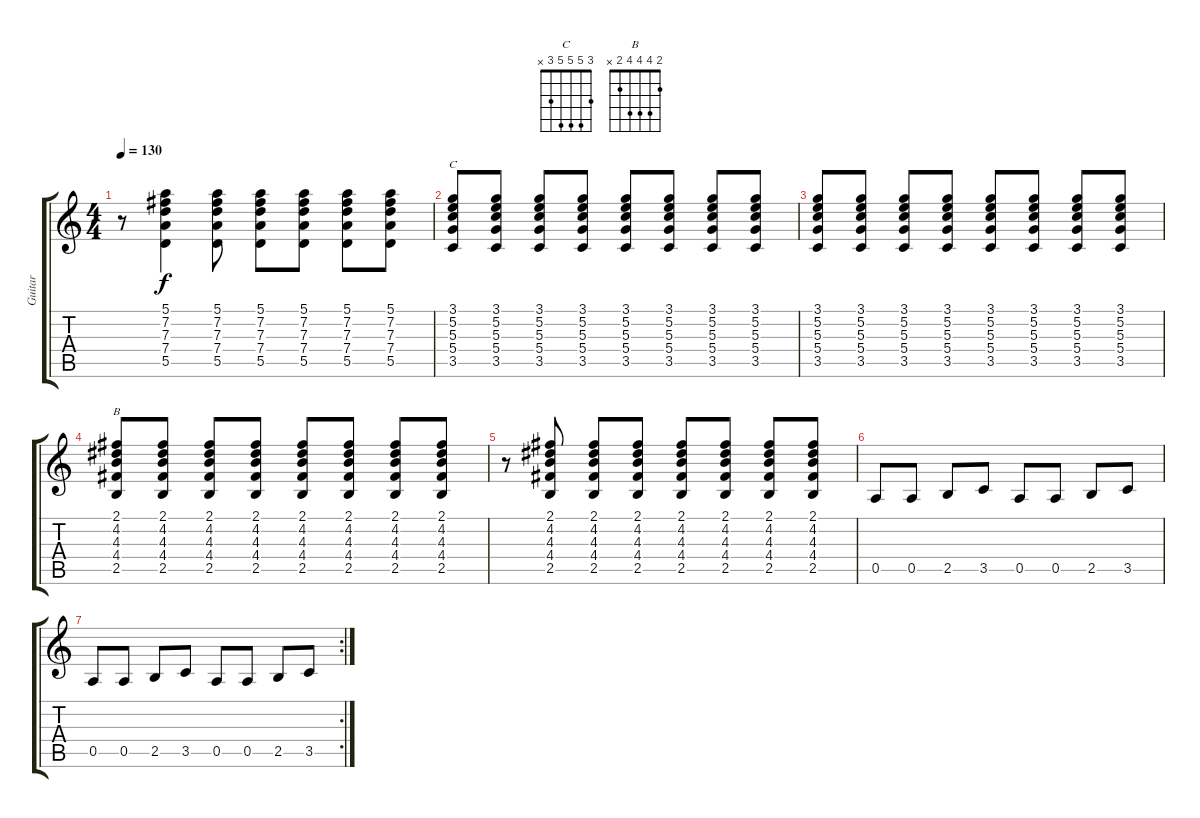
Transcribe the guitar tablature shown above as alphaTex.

\track ("Guitar" "Guitar") {instrument electricguitarmuted}
\staff {score tabs}
\tuning (E4 B3 G3 D3 A2 E2) {hide}
\chord ("C" 3 5 5 5 3 x)
\chord ("B" 2 4 4 4 2 x)
\ts (4 4)
\tempo 130
\clef g2
\ks c
r.8{dy f} (5.1 7.2 7.3 7.4 5.5).4 (5.1 7.2 7.3 7.4 5.5).8 (5.1 7.2 7.3 7.4 5.5).8 (5.1 7.2 7.3 7.4 5.5).8 (5.1 7.2 7.3 7.4 5.5).8 (5.1 7.2 7.3 7.4 5.5).8 |
(3.1 5.2 5.3 5.4 3.5).8{ch "C"} (3.1 5.2 5.3 5.4 3.5).8 (3.1 5.2 5.3 5.4 3.5).8 (3.1 5.2 5.3 5.4 3.5).8 (3.1 5.2 5.3 5.4 3.5).8 (3.1 5.2 5.3 5.4 3.5).8 (3.1 5.2 5.3 5.4 3.5).8 (3.1 5.2 5.3 5.4 3.5).8 |
(3.1 5.2 5.3 5.4 3.5).8 (3.1 5.2 5.3 5.4 3.5).8 (3.1 5.2 5.3 5.4 3.5).8 (3.1 5.2 5.3 5.4 3.5).8 (3.1 5.2 5.3 5.4 3.5).8 (3.1 5.2 5.3 5.4 3.5).8 (3.1 5.2 5.3 5.4 3.5).8 (3.1 5.2 5.3 5.4 3.5).8 |
(2.1 4.2 4.3 4.4 2.5).8{ch "B"} (2.1 4.2 4.3 4.4 2.5).8 (2.1 4.2 4.3 4.4 2.5).8 (2.1 4.2 4.3 4.4 2.5).8 (2.1 4.2 4.3 4.4 2.5).8 (2.1 4.2 4.3 4.4 2.5).8 (2.1 4.2 4.3 4.4 2.5).8 (2.1 4.2 4.3 4.4 2.5).8 |
r.8 (2.1 4.2 4.3 4.4 2.5).8 (2.1 4.2 4.3 4.4 2.5).8 (2.1 4.2 4.3 4.4 2.5).8 (2.1 4.2 4.3 4.4 2.5).8 (2.1 4.2 4.3 4.4 2.5).8 (2.1 4.2 4.3 4.4 2.5).8 (2.1 4.2 4.3 4.4 2.5).8 |
0.5.8 0.5.8 2.5.8 3.5.8 0.5.8 0.5.8 2.5.8 3.5.8 |
\rc 2
0.5.8 0.5.8 2.5.8 3.5.8 0.5.8 0.5.8 2.5.8 3.5.8
